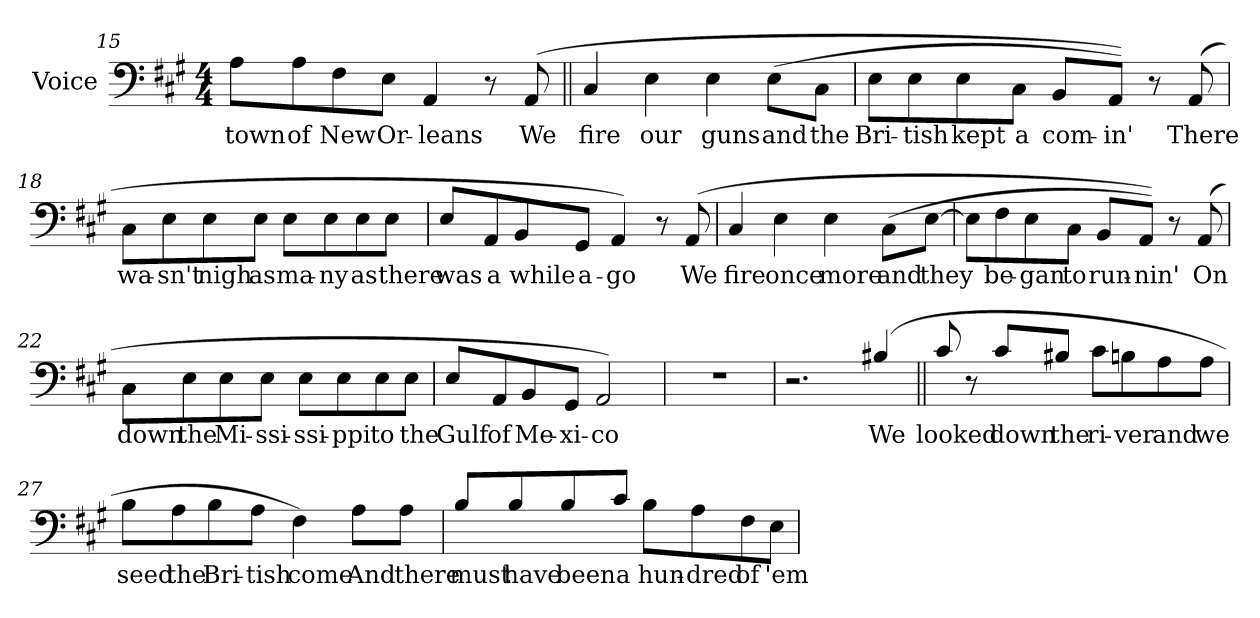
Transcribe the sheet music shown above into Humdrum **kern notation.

**kern	**text
*part1	*part1
*staff1	*staff1
*I"Voice	*
*I'Vo.	*
!!LO:LB:g=z
*clefF4	*
*k[f#c#g#]	*
*A:	*
*M4/4	*
=15	=15
!	!LO:LY:b:color=#000000
8Ai\L	town
!	!LO:LY:b:color=#000000
8Ai\	of
!	!LO:LY:b:color=#000000
8F#i\	New
!	!LO:LY:b:color=#000000
8Ei\J	Or-
!	!LO:LY:b:color=#000000
4AAi/	-leans
8r	.
!	!LO:LY:b:color=#000000
(8AAi/	We
=16||	=16||
!	!LO:LY:b:color=#000000
4C#i/	fire
!	!LO:LY:b:color=#000000
4Ei\	our
!	!LO:LY:b:color=#000000
4Ei\	guns
!	!LO:LY:b:color=#000000
(8Ei\L	and
!	!LO:LY:b:color=#000000
8C#i\J	the
=17	=17
!	!LO:LY:b:color=#000000
8Ei\L	Bri-
!	!LO:LY:b:color=#000000
8Ei\	-tish
!	!LO:LY:b:color=#000000
8Ei\	kept
!	!LO:LY:b:color=#000000
8C#i\J	a
!	!LO:LY:b:color=#000000
8BBi/L	com-
!	!LO:LY:b:color=#000000
8AAi/J))	-in'
8r	.
!	!LO:LY:b:color=#000000
(8AAi/	There
=18	=18
!	!LO:LY:b:color=#000000
8C#i\L	wa-
!	!LO:LY:b:color=#000000
8Ei\	-sn't
!	!LO:LY:b:color=#000000
8Ei\	nigh
!	!LO:LY:b:color=#000000
8Ei\J	as
!	!LO:LY:b:color=#000000
8Ei\L	ma-
!	!LO:LY:b:color=#000000
8Ei\	-ny
!	!LO:LY:b:color=#000000
8Ei\	as
!	!LO:LY:b:color=#000000
8Ei\J	there
=19	=19
!	!LO:LY:b:color=#000000
8Ei/L	was
!	!LO:LY:b:color=#000000
8AAi/	a
!	!LO:LY:b:color=#000000
8BBi/	while
!	!LO:LY:b:color=#000000
8GG#i/J	a-
!	!LO:LY:b:color=#000000
4AAi/)	-go
8r	.
!	!LO:LY:b:color=#000000
(8AAi/	We
!!LO:LB:g=z
=20	=20
!	!LO:LY:b:color=#000000
4C#i/	fire
!	!LO:LY:b:color=#000000
4Ei\	once
!	!LO:LY:b:color=#000000
4Ei\	more
!	!LO:LY:b:color=#000000
(8C#i\L	and
!	!LO:LY:b:color=#000000
[8Ei\J	they
=21	=21
8Ei\L]	.
!	!LO:LY:b:color=#000000
8F#i\	be-
!	!LO:LY:b:color=#000000
8Ei\	-gan
!	!LO:LY:b:color=#000000
8C#i\J	to
!	!LO:LY:b:color=#000000
8BBi/L	run-
!	!LO:LY:b:color=#000000
8AAi/J))	-nin'
8r	.
!	!LO:LY:b:color=#000000
(8AAi/	On
=22	=22
!	!LO:LY:b:color=#000000
8C#i\L	down
!	!LO:LY:b:color=#000000
8Ei\	the
!	!LO:LY:b:color=#000000
8Ei\	Mi-
!	!LO:LY:b:color=#000000
8Ei\J	-ssi-
!	!LO:LY:b:color=#000000
8Ei\L	-ssi-
!	!LO:LY:b:color=#000000
8Ei\	-ppi
!	!LO:LY:b:color=#000000
8Ei\	to
!	!LO:LY:b:color=#000000
8Ei\J	the
=23	=23
!	!LO:LY:b:color=#000000
8Ei/L	Gulf
!	!LO:LY:b:color=#000000
8AAi/	of
!	!LO:LY:b:color=#000000
8BBi/	Me-
!	!LO:LY:b:color=#000000
8GG#i/J	-xi-
!	!LO:LY:b:color=#000000
2AAi/)	-co
=24	=24
1r	.
=25	=25
2.r	.
!	!LO:LY:b:color=#000000
(4B#Xi/	We
!!LO:LB:g=z
=26||	=26||
!	!LO:LY:b:color=#000000
8c#i/	looked
8r	.
!	!LO:LY:b:color=#000000
8c#i/L	down
!	!LO:LY:b:color=#000000
8B#Xi/J	the
!	!LO:LY:b:color=#000000
8c#i\L	ri-
!	!LO:LY:b:color=#000000
8Bni\	-ver
!	!LO:LY:b:color=#000000
8Ai\	and
!	!LO:LY:b:color=#000000
8Ai\J	we
=27	=27
!	!LO:LY:b:color=#000000
8Bi\L	seed
!	!LO:LY:b:color=#000000
8Ai\	the
!	!LO:LY:b:color=#000000
8Bi\	Bri-
!	!LO:LY:b:color=#000000
8Ai\J	-tish
!	!LO:LY:b:color=#000000
4F#i\)	come
!	!LO:LY:b:color=#000000
8Ai\L	And
!	!LO:LY:b:color=#000000
8Ai\J	there
=28	=28
!	!LO:LY:b:color=#000000
8Bi/L	must
!	!LO:LY:b:color=#000000
8Bi/	have
!	!LO:LY:b:color=#000000
8Bi/	been
!	!LO:LY:b:color=#000000
8c#i/J	a
!	!LO:LY:b:color=#000000
8Bi\L	hun-
!	!LO:LY:b:color=#000000
8Ai\	-dred
!	!LO:LY:b:color=#000000
8F#i\	of
!	!LO:LY:b:color=#000000
8Ei\J	'em
=	=
*-	*-
